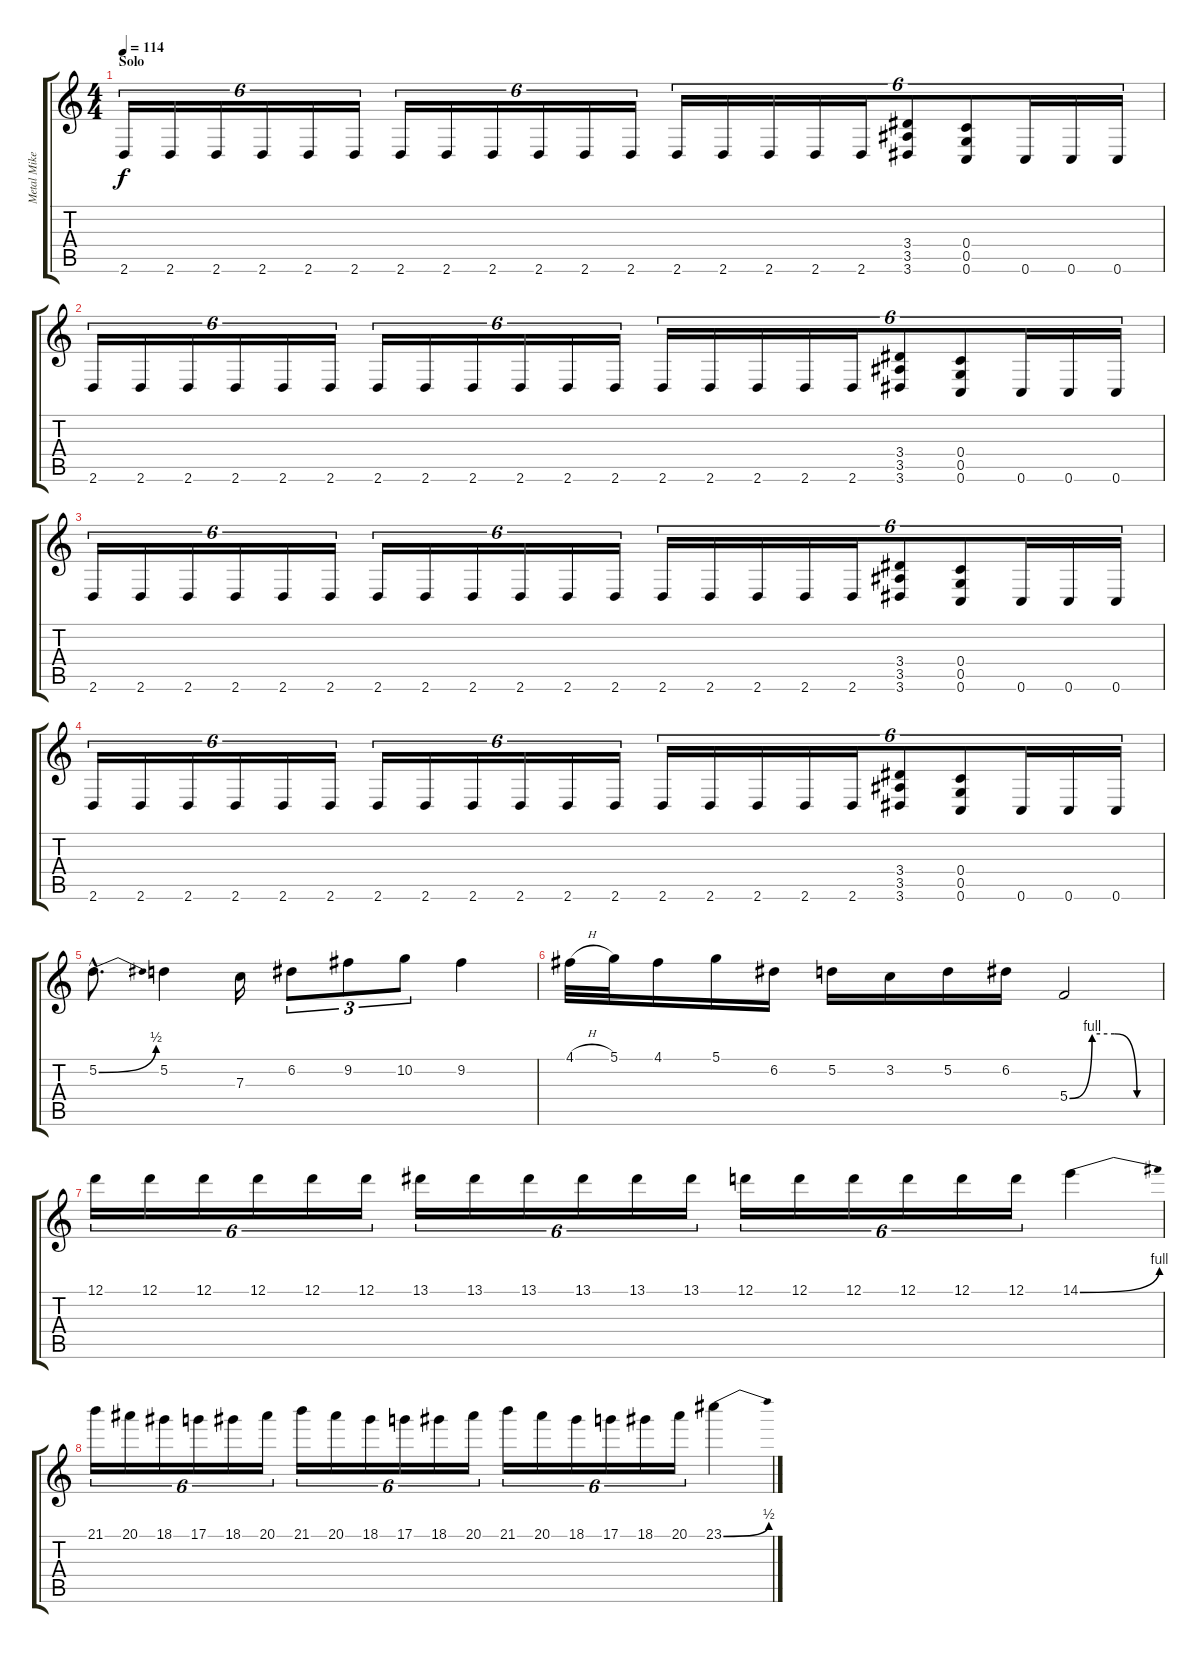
\track ("Metal Mike" "Metal Mike") {instrument distortionguitar}
\staff {score tabs}
\tuning (D4 A3 F3 C3 G2 C2) {hide}
\ts (4 4)
\section ("" "Solo")
\tempo 114
\clef g2
\ks c
2.6.16{tu (6 4) dy f} 2.6.16{tu (6 4)} 2.6.16{tu (6 4)} 2.6.16{tu (6 4)} 2.6.16{tu (6 4)} 2.6.16{tu (6 4)} 2.6.16{tu (6 4)} 2.6.16{tu (6 4)} 2.6.16{tu (6 4)} 2.6.16{tu (6 4)} 2.6.16{tu (6 4)} 2.6.16{tu (6 4)} 2.6.16{tu (6 4)} 2.6.16{tu (6 4)} 2.6.16{tu (6 4)} 2.6.16{tu (6 4)} 2.6.16{tu (6 4)} (3.4 3.5 3.6).8{tu (6 4)} (0.4 0.5 0.6).8{tu (6 4)} 0.6.16{tu (6 4)} 0.6.16{tu (6 4)} 0.6.16{tu (6 4)} |
2.6.16{tu (6 4)} 2.6.16{tu (6 4)} 2.6.16{tu (6 4)} 2.6.16{tu (6 4)} 2.6.16{tu (6 4)} 2.6.16{tu (6 4)} 2.6.16{tu (6 4)} 2.6.16{tu (6 4)} 2.6.16{tu (6 4)} 2.6.16{tu (6 4)} 2.6.16{tu (6 4)} 2.6.16{tu (6 4)} 2.6.16{tu (6 4)} 2.6.16{tu (6 4)} 2.6.16{tu (6 4)} 2.6.16{tu (6 4)} 2.6.16{tu (6 4)} (3.4 3.5 3.6).8{tu (6 4)} (0.4 0.5 0.6).8{tu (6 4)} 0.6.16{tu (6 4)} 0.6.16{tu (6 4)} 0.6.16{tu (6 4)} |
2.6.16{tu (6 4)} 2.6.16{tu (6 4)} 2.6.16{tu (6 4)} 2.6.16{tu (6 4)} 2.6.16{tu (6 4)} 2.6.16{tu (6 4)} 2.6.16{tu (6 4)} 2.6.16{tu (6 4)} 2.6.16{tu (6 4)} 2.6.16{tu (6 4)} 2.6.16{tu (6 4)} 2.6.16{tu (6 4)} 2.6.16{tu (6 4)} 2.6.16{tu (6 4)} 2.6.16{tu (6 4)} 2.6.16{tu (6 4)} 2.6.16{tu (6 4)} (3.4 3.5 3.6).8{tu (6 4)} (0.4 0.5 0.6).8{tu (6 4)} 0.6.16{tu (6 4)} 0.6.16{tu (6 4)} 0.6.16{tu (6 4)} |
2.6.16{tu (6 4)} 2.6.16{tu (6 4)} 2.6.16{tu (6 4)} 2.6.16{tu (6 4)} 2.6.16{tu (6 4)} 2.6.16{tu (6 4)} 2.6.16{tu (6 4)} 2.6.16{tu (6 4)} 2.6.16{tu (6 4)} 2.6.16{tu (6 4)} 2.6.16{tu (6 4)} 2.6.16{tu (6 4)} 2.6.16{tu (6 4)} 2.6.16{tu (6 4)} 2.6.16{tu (6 4)} 2.6.16{tu (6 4)} 2.6.16{tu (6 4)} (3.4 3.5 3.6).8{tu (6 4)} (0.4 0.5 0.6).8{tu (6 4)} 0.6.16{tu (6 4)} 0.6.16{tu (6 4)} 0.6.16{tu (6 4)} |
5.2{be (bend 0 0 60 2) hac}.8{d} 5.2.4 7.3.16 6.2.8{tu (3 2)} 9.2.8{tu (3 2)} 10.2.8{tu (3 2)} 9.2.4 |
4.1{h}.32 5.1.32 4.1.16 5.1.16 6.2.16 5.2.16 3.2.16 5.2.16 6.2.16 5.4{be (custom 0 0 15 4 30 4 45 0 60 0)}.2 |
12.1.16{tu (6 4)} 12.1.16{tu (6 4)} 12.1.16{tu (6 4)} 12.1.16{tu (6 4)} 12.1.16{tu (6 4)} 12.1.16{tu (6 4)} 13.1.16{tu (6 4)} 13.1.16{tu (6 4)} 13.1.16{tu (6 4)} 13.1.16{tu (6 4)} 13.1.16{tu (6 4)} 13.1.16{tu (6 4)} 12.1.16{tu (6 4)} 12.1.16{tu (6 4)} 12.1.16{tu (6 4)} 12.1.16{tu (6 4)} 12.1.16{tu (6 4)} 12.1.16{tu (6 4)} 14.1{be (bend 0 0 60 4)}.4 |
21.1.16{tu (6 4)} 20.1.16{tu (6 4)} 18.1.16{tu (6 4)} 17.1.16{tu (6 4)} 18.1.16{tu (6 4)} 20.1.16{tu (6 4)} 21.1.16{tu (6 4)} 20.1.16{tu (6 4)} 18.1.16{tu (6 4)} 17.1.16{tu (6 4)} 18.1.16{tu (6 4)} 20.1.16{tu (6 4)} 21.1.16{tu (6 4)} 20.1.16{tu (6 4)} 18.1.16{tu (6 4)} 17.1.16{tu (6 4)} 18.1.16{tu (6 4)} 20.1.16{tu (6 4)} 23.1{be (bend 0 0 60 2)}.4
